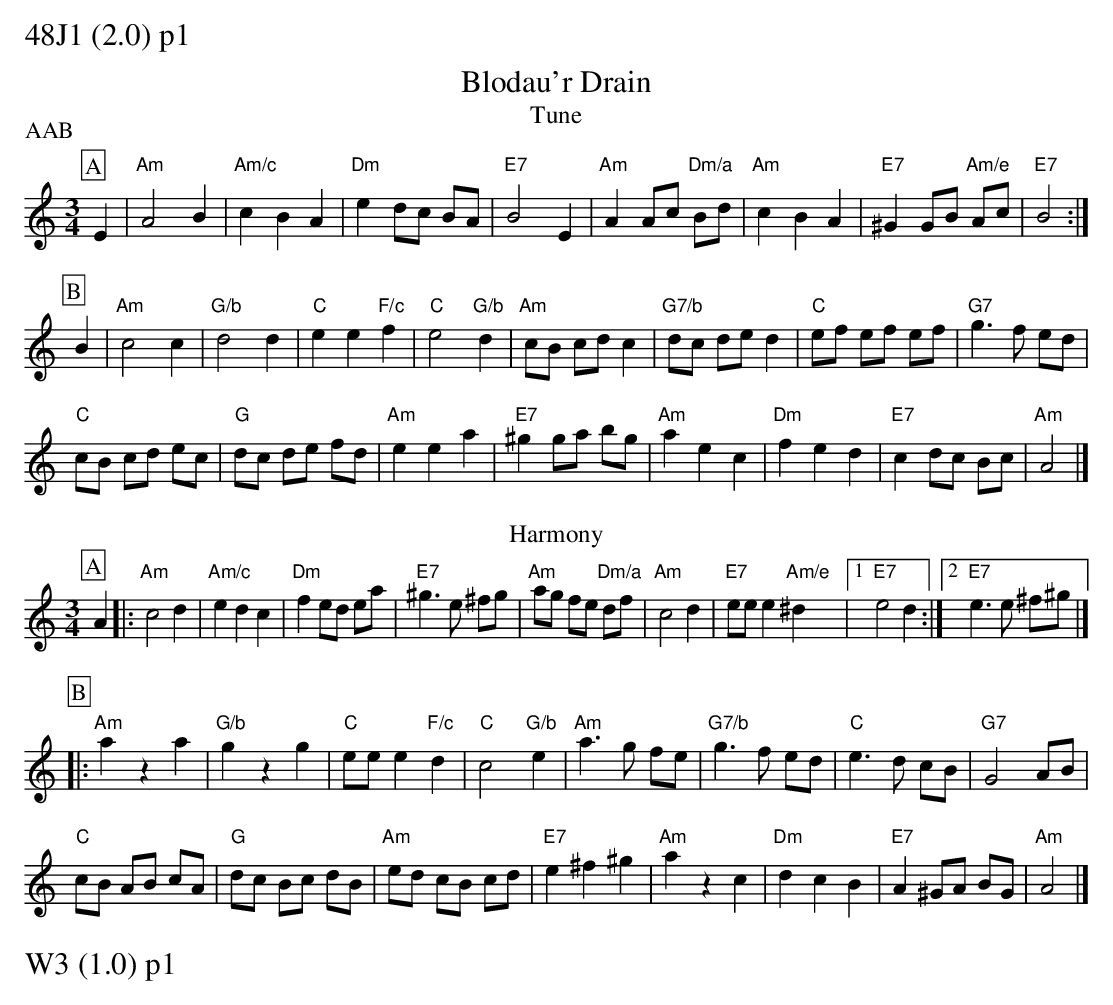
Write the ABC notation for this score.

X:1
T:Blodau'r Drain
T:Tune
P:AAB
M:3/4
L:1/4
K:Am
P:A
E|"Am"A2B|"Am/c"cBA|"Dm"ed/2c/2 B/2A/2|"E7"B2E|\
"Am"AA/2c/2 "Dm/a"B/2d/2|"Am"cBA|"E7"^GG/2B/2 "Am/e"A/2c/2|"E7"B2:|
P:B
B|"Am"c2c|"G/b"d2d|"C"ee"F/c"f|"C"e2"G/b"d|\
"Am"c/2B/2 c/2d/2c|"G7/b"d/2c/2 d/2e/2 d|"C"e/2f/2 e/2f/2 e/2f/2|"G7"g3/2f/2 e/2d/2|
"C"c/2B/2 c/2d/2 e/2c/2|"G"d/2c/2 d/2e/2 f/2d/2|"Am"eea|"E7"^gg/2a/2 b/2g/2|\
"Am"aec |"Dm"fed|"E7"cd/2c/2 B/2c/2|"Am"A2|]
T:Harmony
P:A
A|:"Am"c2 d|"Am/c"e d c|"Dm"f e/d/ e/a/|"E7"^g>e ^f/g/|\
"Am"a/g/ f/e/ "Dm/a"d/f/|"Am"c2 d|"E7"e/e/ e "Am/e"^d|1 "E7"e2 d:|2 "E7"e>e ^f/^g/|]
P:B
|:"Am"a z a|"G/b"g z g|"C"e/e/ e "F/c"d|"C"c2 "G/b"e|\
"Am"a>g f/e/|"G7/b"g>f e/d/|"C"e>d c/B/|"G7"G2 A/B/|
"C"c/B/ A/B/ c/A/|"G"d/c/ B/c/ d/B/|"Am"e/d/ c/B/ c/d/|"E7"e ^f ^g|\
"Am"a z c|"Dm"d c B|"E7"A ^G/A/ B/G/|"Am"A2|]%%newpage
